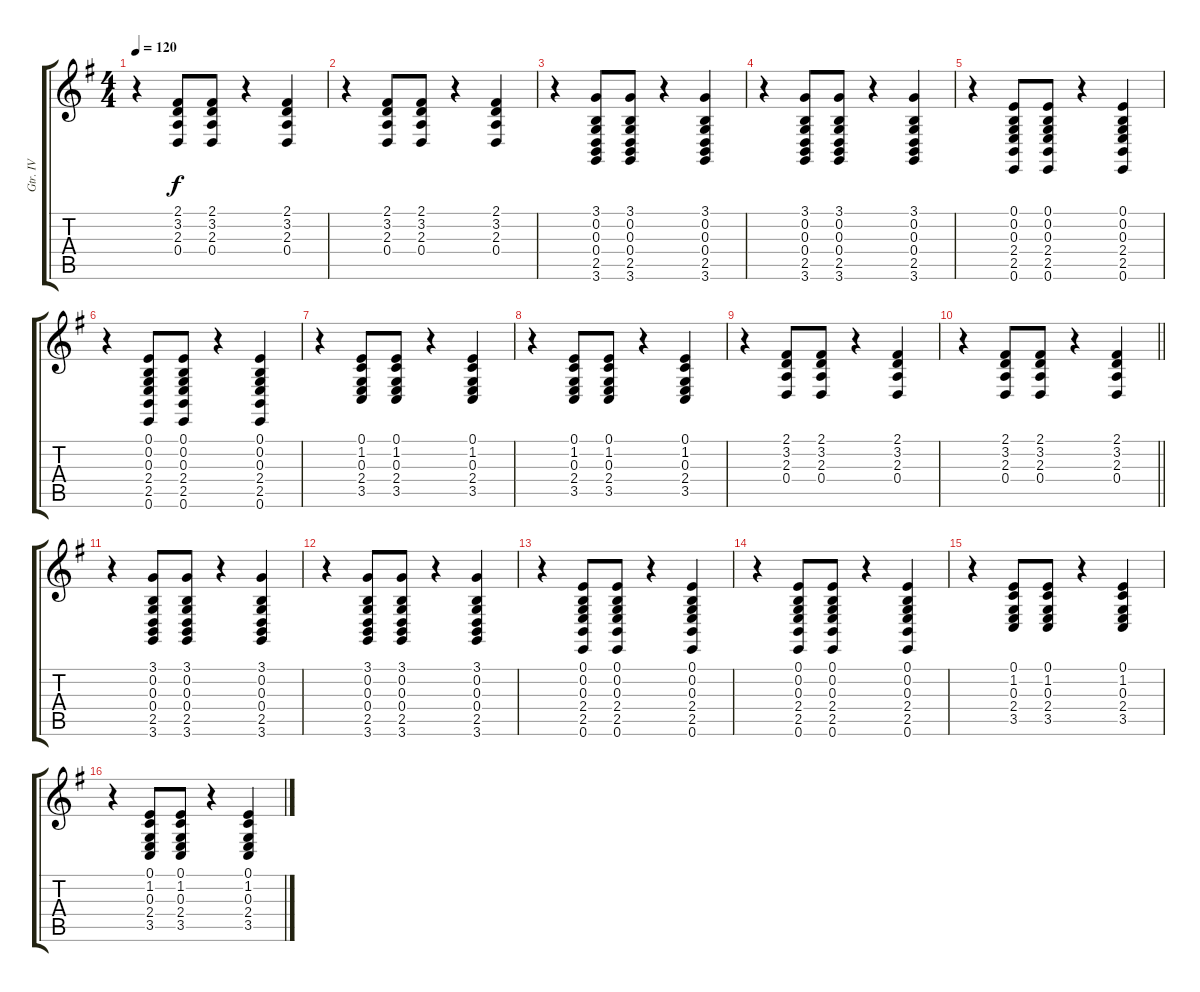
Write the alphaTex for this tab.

\track ("Gtr. IV" "Gtr. IV") {instrument brightacousticpiano}
\staff {score tabs}
\tuning (E4 B3 G3 D3 A2 E2) {hide}
\ts (4 4)
\tempo 120
\clef g2
\ks eminor
r.4{dy f} (2.1 3.2 2.3 0.4).8 (2.1 3.2 2.3 0.4).8 r.4 (2.1 3.2 2.3 0.4).4 |
r.4 (2.1 3.2 2.3 0.4).8 (2.1 3.2 2.3 0.4).8 r.4 (2.1 3.2 2.3 0.4).4 |
r.4 (3.1 0.2 0.3 0.4 2.5 3.6).8 (3.1 0.2 0.3 0.4 2.5 3.6).8 r.4 (3.1 0.2 0.3 0.4 2.5 3.6).4 |
r.4 (3.1 0.2 0.3 0.4 2.5 3.6).8 (3.1 0.2 0.3 0.4 2.5 3.6).8 r.4 (3.1 0.2 0.3 0.4 2.5 3.6).4 |
r.4 (0.1 0.2 0.3 2.4 2.5 0.6).8 (0.1 0.2 0.3 2.4 2.5 0.6).8 r.4 (0.1 0.2 0.3 2.4 2.5 0.6).4 |
r.4 (0.1 0.2 0.3 2.4 2.5 0.6).8 (0.1 0.2 0.3 2.4 2.5 0.6).8 r.4 (0.1 0.2 0.3 2.4 2.5 0.6).4 |
r.4 (0.1 1.2 0.3 2.4 3.5).8 (0.1 1.2 0.3 2.4 3.5).8 r.4 (0.1 1.2 0.3 2.4 3.5).4 |
r.4 (0.1 1.2 0.3 2.4 3.5).8 (0.1 1.2 0.3 2.4 3.5).8 r.4 (0.1 1.2 0.3 2.4 3.5).4 |
r.4 (2.1 3.2 2.3 0.4).8 (2.1 3.2 2.3 0.4).8 r.4 (2.1 3.2 2.3 0.4).4 |
\barLineRight lightlight
r.4 (2.1 3.2 2.3 0.4).8 (2.1 3.2 2.3 0.4).8 r.4 (2.1 3.2 2.3 0.4).4 |
r.4 (3.1 0.2 0.3 0.4 2.5 3.6).8 (3.1 0.2 0.3 0.4 2.5 3.6).8 r.4 (3.1 0.2 0.3 0.4 2.5 3.6).4 |
r.4 (3.1 0.2 0.3 0.4 2.5 3.6).8 (3.1 0.2 0.3 0.4 2.5 3.6).8 r.4 (3.1 0.2 0.3 0.4 2.5 3.6).4 |
r.4 (0.1 0.2 0.3 2.4 2.5 0.6).8 (0.1 0.2 0.3 2.4 2.5 0.6).8 r.4 (0.1 0.2 0.3 2.4 2.5 0.6).4 |
r.4 (0.1 0.2 0.3 2.4 2.5 0.6).8 (0.1 0.2 0.3 2.4 2.5 0.6).8 r.4 (0.1 0.2 0.3 2.4 2.5 0.6).4 |
r.4 (0.1 1.2 0.3 2.4 3.5).8 (0.1 1.2 0.3 2.4 3.5).8 r.4 (0.1 1.2 0.3 2.4 3.5).4 |
r.4 (0.1 1.2 0.3 2.4 3.5).8 (0.1 1.2 0.3 2.4 3.5).8 r.4 (0.1 1.2 0.3 2.4 3.5).4
